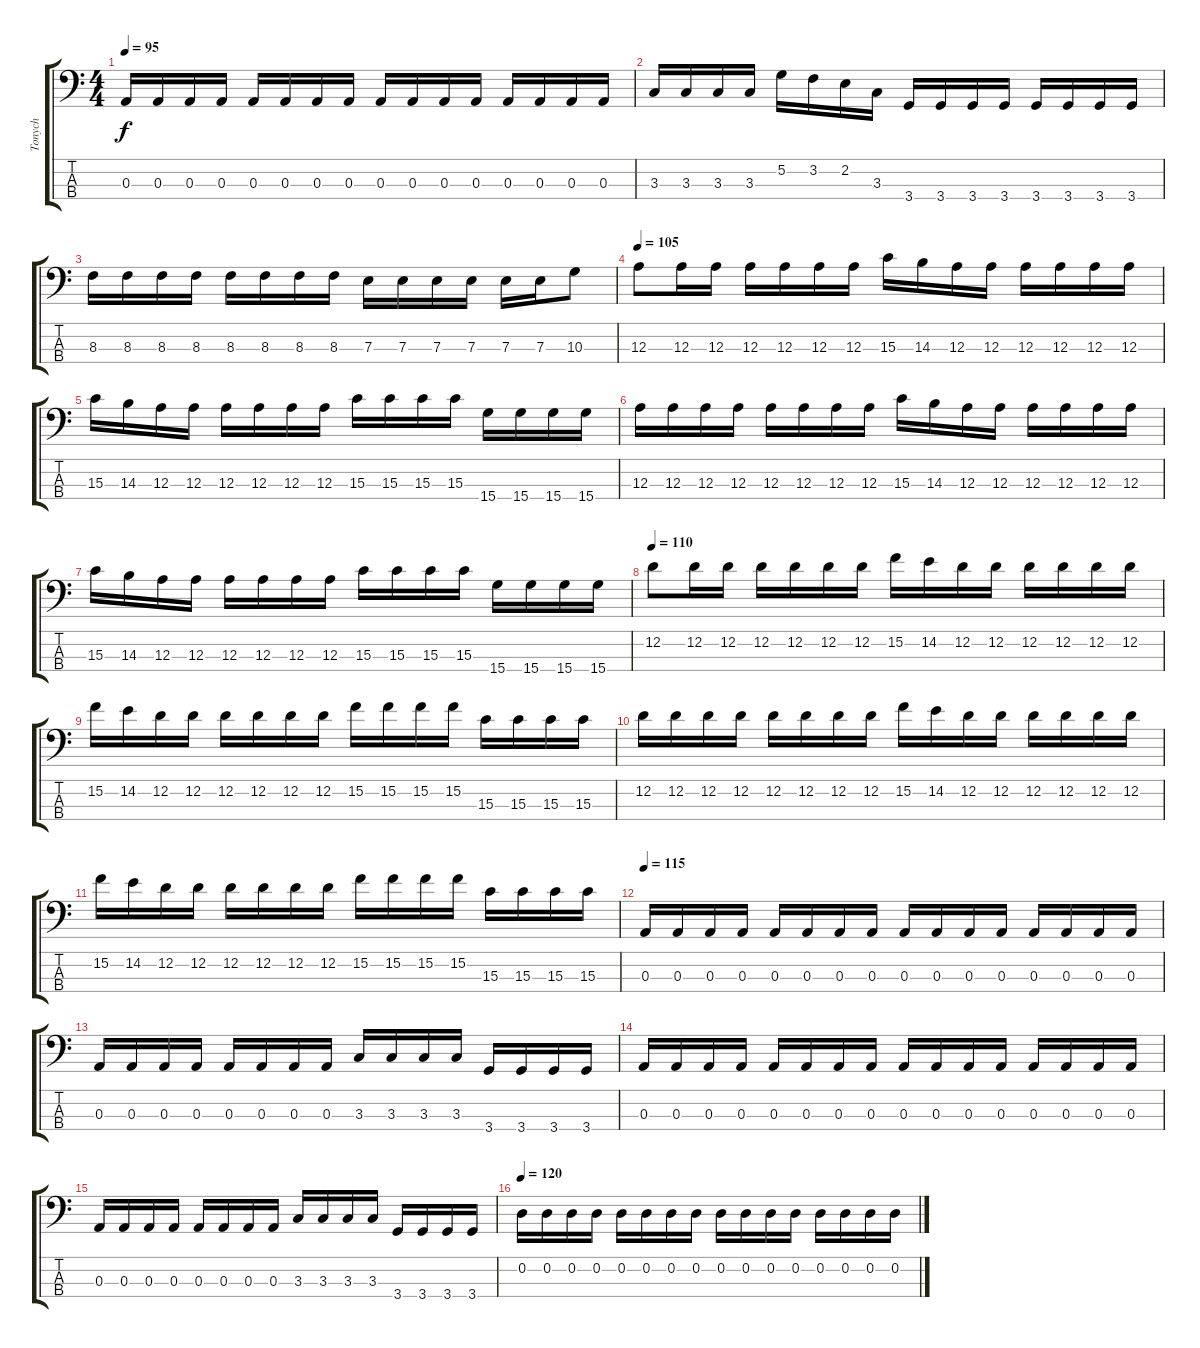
\track ("Tonych" "Tonych") {instrument electricbassfinger}
\staff {score tabs}
\tuning (G2 D2 A1 E1) {hide}
\ts (4 4)
\tempo 95
\clef f4
\ks aminor
0.3.16{dy f} 0.3.16 0.3.16 0.3.16 0.3.16 0.3.16 0.3.16 0.3.16 0.3.16 0.3.16 0.3.16 0.3.16 0.3.16 0.3.16 0.3.16 0.3.16 |
3.3.16 3.3.16 3.3.16 3.3.16 5.2.16 3.2.16 2.2.16 3.3.16 3.4.16 3.4.16 3.4.16 3.4.16 3.4.16 3.4.16 3.4.16 3.4.16 |
8.3.16 8.3.16 8.3.16 8.3.16 8.3.16 8.3.16 8.3.16 8.3.16 7.3.16 7.3.16 7.3.16 7.3.16 7.3.16 7.3.16 10.3.8 |
\tempo 105
12.3.8 12.3.16 12.3.16 12.3.16 12.3.16 12.3.16 12.3.16 15.3.16 14.3.16 12.3.16 12.3.16 12.3.16 12.3.16 12.3.16 12.3.16 |
15.3.16 14.3.16 12.3.16 12.3.16 12.3.16 12.3.16 12.3.16 12.3.16 15.3.16 15.3.16 15.3.16 15.3.16 15.4.16 15.4.16 15.4.16 15.4.16 |
12.3.16 12.3.16 12.3.16 12.3.16 12.3.16 12.3.16 12.3.16 12.3.16 15.3.16 14.3.16 12.3.16 12.3.16 12.3.16 12.3.16 12.3.16 12.3.16 |
15.3.16 14.3.16 12.3.16 12.3.16 12.3.16 12.3.16 12.3.16 12.3.16 15.3.16 15.3.16 15.3.16 15.3.16 15.4.16 15.4.16 15.4.16 15.4.16 |
\tempo 110
12.2.8 12.2.16 12.2.16 12.2.16 12.2.16 12.2.16 12.2.16 15.2.16 14.2.16 12.2.16 12.2.16 12.2.16 12.2.16 12.2.16 12.2.16 |
15.2.16 14.2.16 12.2.16 12.2.16 12.2.16 12.2.16 12.2.16 12.2.16 15.2.16 15.2.16 15.2.16 15.2.16 15.3.16 15.3.16 15.3.16 15.3.16 |
12.2.16 12.2.16 12.2.16 12.2.16 12.2.16 12.2.16 12.2.16 12.2.16 15.2.16 14.2.16 12.2.16 12.2.16 12.2.16 12.2.16 12.2.16 12.2.16 |
15.2.16 14.2.16 12.2.16 12.2.16 12.2.16 12.2.16 12.2.16 12.2.16 15.2.16 15.2.16 15.2.16 15.2.16 15.3.16 15.3.16 15.3.16 15.3.16 |
\tempo 115
0.3.16 0.3.16 0.3.16 0.3.16 0.3.16 0.3.16 0.3.16 0.3.16 0.3.16 0.3.16 0.3.16 0.3.16 0.3.16 0.3.16 0.3.16 0.3.16 |
0.3.16 0.3.16 0.3.16 0.3.16 0.3.16 0.3.16 0.3.16 0.3.16 3.3.16 3.3.16 3.3.16 3.3.16 3.4.16 3.4.16 3.4.16 3.4.16 |
0.3.16 0.3.16 0.3.16 0.3.16 0.3.16 0.3.16 0.3.16 0.3.16 0.3.16 0.3.16 0.3.16 0.3.16 0.3.16 0.3.16 0.3.16 0.3.16 |
0.3.16 0.3.16 0.3.16 0.3.16 0.3.16 0.3.16 0.3.16 0.3.16 3.3.16 3.3.16 3.3.16 3.3.16 3.4.16 3.4.16 3.4.16 3.4.16 |
\tempo 120
0.2.16 0.2.16 0.2.16 0.2.16 0.2.16 0.2.16 0.2.16 0.2.16 0.2.16 0.2.16 0.2.16 0.2.16 0.2.16 0.2.16 0.2.16 0.2.16
